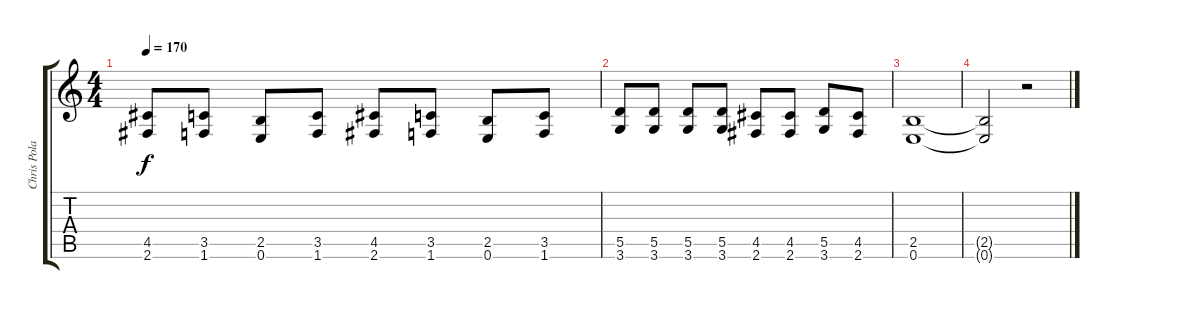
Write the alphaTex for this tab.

\track ("Chris Poland" "Chris Pola") {instrument distortionguitar}
\staff {score tabs}
\tuning (E4 B3 G3 D3 A2 E2) {hide}
\ts (4 4)
\tempo 170
\clef g2
\ks c
(4.5 2.6).8{dy f} (3.5 1.6).8 (2.5 0.6).8 (3.5 1.6).8 (4.5 2.6).8 (3.5 1.6).8 (2.5 0.6).8 (3.5 1.6).8 |
(5.5 3.6).8 (5.5 3.6).8 (5.5 3.6).8 (5.5 3.6).8 (4.5 2.6).8 (4.5 2.6).8 (5.5 3.6).8 (4.5 2.6).8 |
(2.5 0.6).1 |
(2.5{t} 0.6{t}).2 r.2
